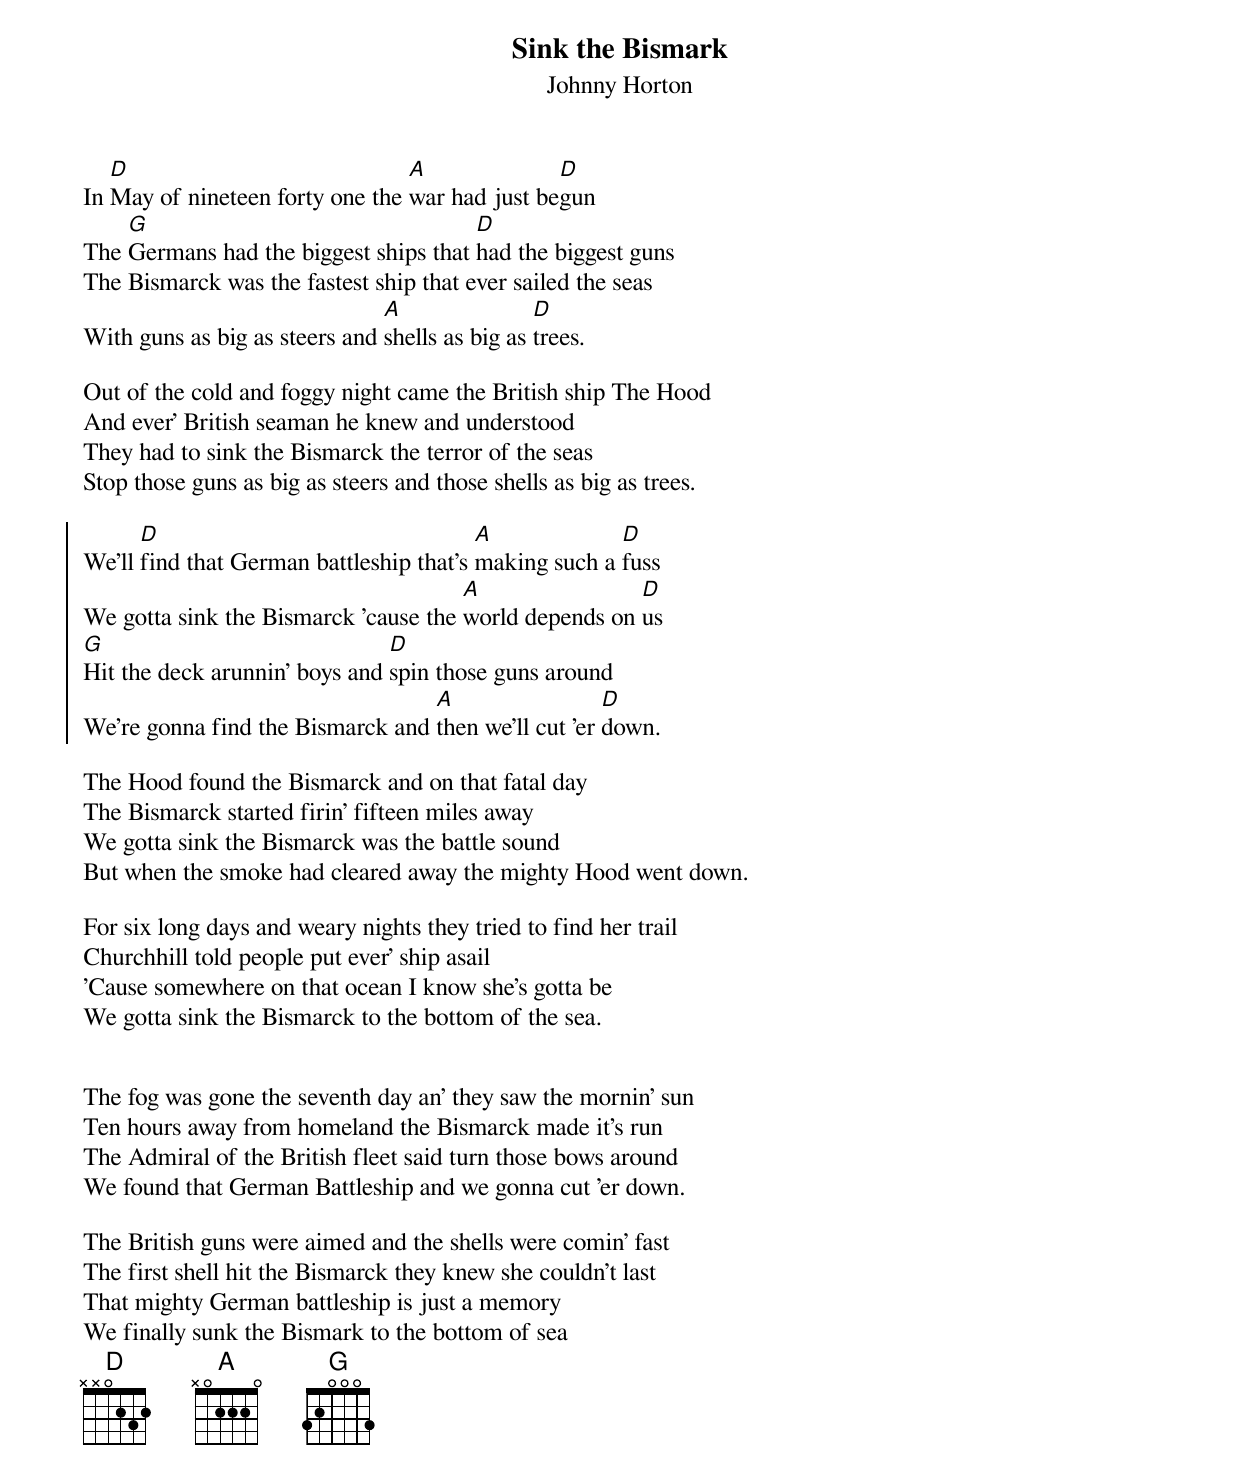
{title:Sink the Bismark}
{st:Johnny Horton}

In [D]May of nineteen forty one the [A]war had just be[D]gun
The [G]Germans had the biggest ships that [D]had the biggest guns
The Bismarck was the fastest ship that ever sailed the seas
With guns as big as steers and [A]shells as big as [D]trees.

Out of the cold and foggy night came the British ship The Hood
And ever' British seaman he knew and understood
They had to sink the Bismarck the terror of the seas
Stop those guns as big as steers and those shells as big as trees.

{soc}
We'll [D]find that German battleship that's [A]making such a [D]fuss
We gotta sink the Bismarck 'cause the [A]world depends on [D]us
[G]Hit the deck arunnin' boys and [D]spin those guns around
We’re gonna find the Bismarck and [A]then we’ll cut 'er [D]down.
{eoc}

The Hood found the Bismarck and on that fatal day
The Bismarck started firin' fifteen miles away
We gotta sink the Bismarck was the battle sound
But when the smoke had cleared away the mighty Hood went down.

For six long days and weary nights they tried to find her trail
Churchhill told people put ever' ship asail
'Cause somewhere on that ocean I know she's gotta be
We gotta sink the Bismarck to the bottom of the sea.


The fog was gone the seventh day an' they saw the mornin' sun
Ten hours away from homeland the Bismarck made it's run
The Admiral of the British fleet said turn those bows around
We found that German Battleship and we gonna cut 'er down.

The British guns were aimed and the shells were comin' fast
The first shell hit the Bismarck they knew she couldn't last
That mighty German battleship is just a memory
We finally sunk the Bismark to the bottom of sea
